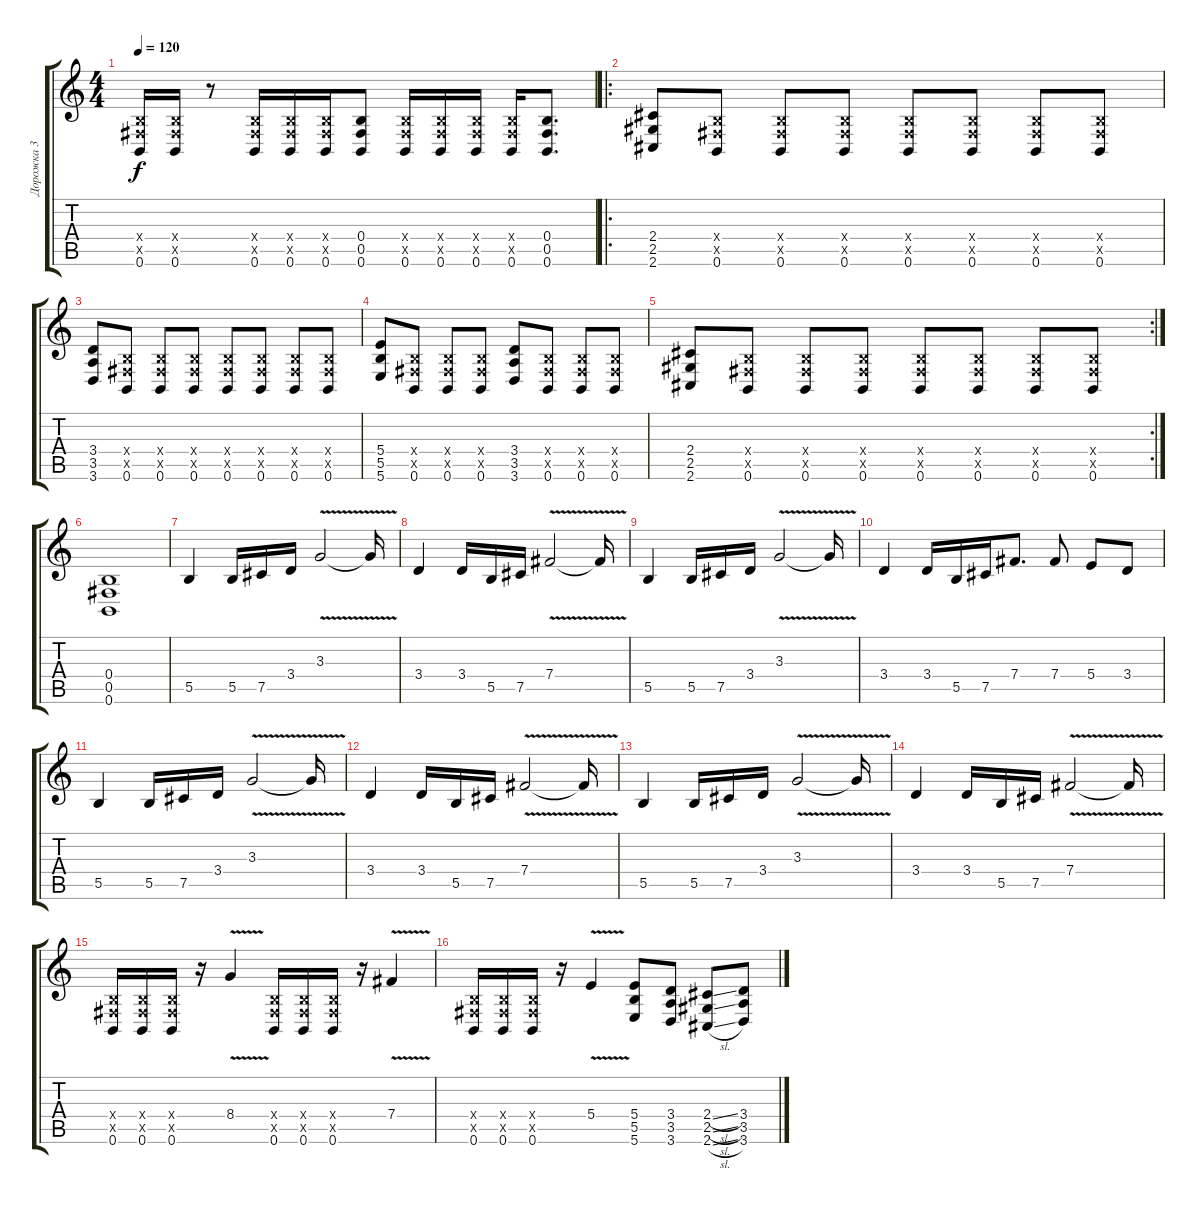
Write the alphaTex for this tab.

\track ("Дорожка 3" "Дорожка 3") {instrument overdrivenguitar}
\staff {score tabs}
\tuning (Db4 Ab3 E3 B2 Gb2 B1) {hide}
\ts (4 4)
\tempo 120
\clef g2
\ks c
(0.4{x} 0.5{x} 0.6).16{dy f} (0.4{x} 0.5{x} 0.6).16 r.8 (0.4{x} 0.5{x} 0.6).16 (0.4{x} 0.5{x} 0.6).16 (0.4{x} 0.5{x} 0.6).16 (0.4 0.5 0.6).8 (0.4{x} 0.5{x} 0.6).16 (0.4{x} 0.5{x} 0.6).16 (0.4{x} 0.5{x} 0.6).16 (0.4{x} 0.5{x} 0.6).16 (0.4 0.5 0.6).8{d} |
\ro
(2.4 2.5 2.6).8 (0.4{x} 0.5{x} 0.6).8 (0.4{x} 0.5{x} 0.6).8 (0.4{x} 0.5{x} 0.6).8 (0.4{x} 0.5{x} 0.6).8 (0.4{x} 0.5{x} 0.6).8 (0.4{x} 0.5{x} 0.6).8 (0.4{x} 0.5{x} 0.6).8 |
(3.4 3.5 3.6).8 (0.4{x} 0.5{x} 0.6).8 (0.4{x} 0.5{x} 0.6).8 (0.4{x} 0.5{x} 0.6).8 (0.4{x} 0.5{x} 0.6).8 (0.4{x} 0.5{x} 0.6).8 (0.4{x} 0.5{x} 0.6).8 (0.4{x} 0.5{x} 0.6).8 |
(5.4 5.5 5.6).8 (0.4{x} 0.5{x} 0.6).8 (0.4{x} 0.5{x} 0.6).8 (0.4{x} 0.5{x} 0.6).8 (3.4 3.5 3.6).8 (0.4{x} 0.5{x} 0.6).8 (0.4{x} 0.5{x} 0.6).8 (0.4{x} 0.5{x} 0.6).8 |
\rc 2
(2.4 2.5 2.6).8 (0.4{x} 0.5{x} 0.6).8 (0.4{x} 0.5{x} 0.6).8 (0.4{x} 0.5{x} 0.6).8 (0.4{x} 0.5{x} 0.6).8 (0.4{x} 0.5{x} 0.6).8 (0.4{x} 0.5{x} 0.6).8 (0.4{x} 0.5{x} 0.6).8 |
(0.4 0.5 0.6).1 |
5.5.4 5.5.16 7.5.16 3.4.16 3.3{v}.2 3.3{t}.16 |
3.4.4 3.4.16 5.5.16 7.5.16 7.4{v}.2 7.4{t}.16 |
5.5.4 5.5.16 7.5.16 3.4.16 3.3{v}.2 3.3{t}.16 |
3.4.4 3.4.16 5.5.16 7.5.16 7.4.8{d} 7.4.8 5.4.8 3.4.8 |
5.5.4 5.5.16 7.5.16 3.4.16 3.3{v}.2 3.3{t}.16 |
3.4.4 3.4.16 5.5.16 7.5.16 7.4{v}.2 7.4{t}.16 |
5.5.4 5.5.16 7.5.16 3.4.16 3.3{v}.2 3.3{t}.16 |
3.4.4 3.4.16 5.5.16 7.5.16 7.4{v}.2 7.4{t}.16 |
(0.4{x} 0.5{x} 0.6).16 (0.4{x} 0.5{x} 0.6).16 (0.4{x} 0.5{x} 0.6).16 r.16 8.4{v}.4 (0.4{x} 0.5{x} 0.6).16 (0.4{x} 0.5{x} 0.6).16 (0.4{x} 0.5{x} 0.6).16 r.16 7.4{v}.4 |
(0.4{x} 0.5{x} 0.6).16 (0.4{x} 0.5{x} 0.6).16 (0.4{x} 0.5{x} 0.6).16 r.16 5.4{v}.4 (5.4 5.5 5.6).8 (3.4 3.5 3.6).8 (2.4{sl} 2.5{sl} 2.6{sl}).8 (3.4 3.5 3.6).8
